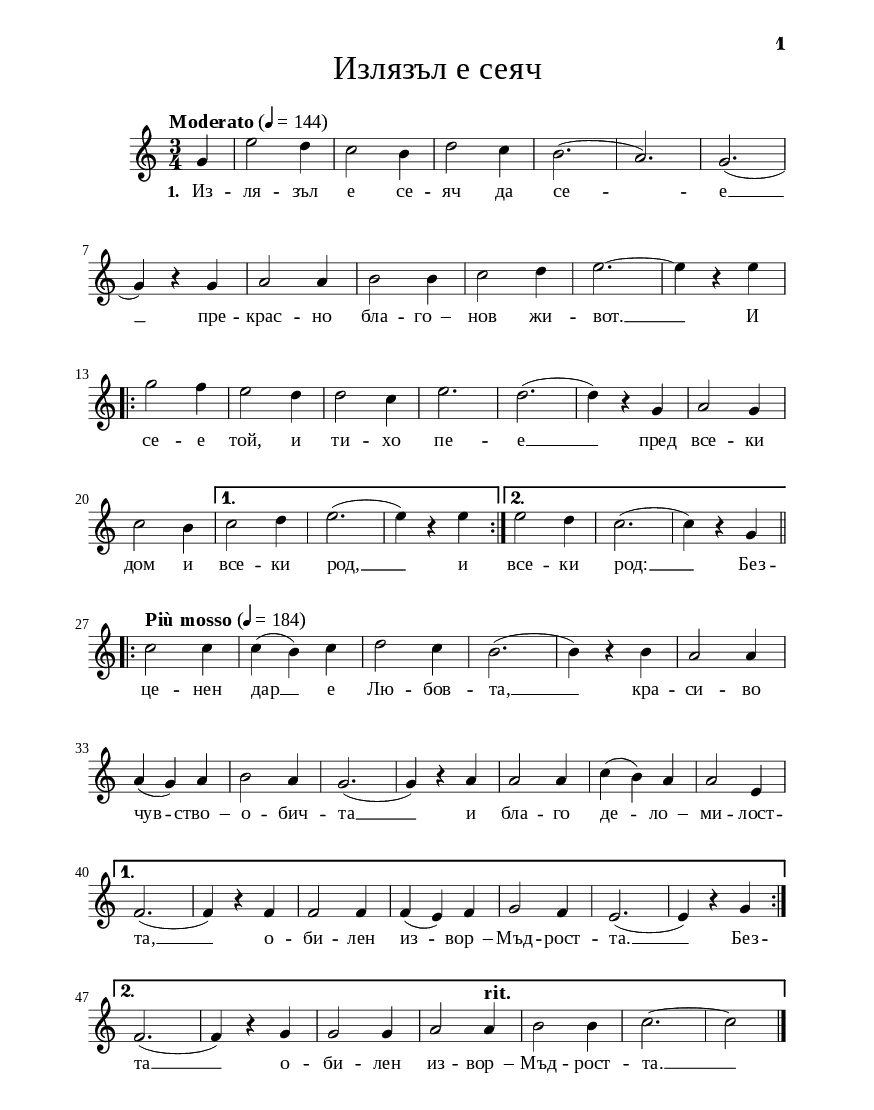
\version "2.24.4"

% include paper part and global functions
\include "include/globals.ily"

"rightBraces018a" = \markup {
  \column {
    % repeat braces
    \translate #'(0 . -8.1 )
    \right-brace #22

  }
  \column {
    % repeat numbers
    \translate #'(0 . -8.9 )
    2
  }
}

"rightBraces018b" = \markup {
  \column {
    % repeat braces
    \translate #'(0 . -4.4 )
    \right-brace #48

  }
  \column {
    % repeat numbers
    \translate #'(0 . -5.2 )
    2
  }
}

"rightBraces018c" = \markup {
  \column {
    % repeat braces
    \translate #'(0 . -9.7 )
    \right-brace #22

  }
  \column {
    % repeat numbers
    \translate #'(0 . -11.2 )
    2
  }
}

\bookpart {
  \label #'ref018
  \tocItem \markup "Излязъл е сеяч"
  \include "include/bookpart-paper.ily"
  \score {
    \include "include/score-layout.ily"

    \new Voice \absolute  {
      \clef treble
      \key c \major
      \time 3/4
      \tempoFunc "Moderato" 4 "144"

      \partial 4 g'4| e''2 d''4| c''2 b'4|d''2 c''4| b'2. (|a'2.) g'2. (| \break

      g'4 ) r4 g'4 | a'2 a'4 | b'2 b'4 | c''2 d''4 | e''2.~ e''4 r4 e'' | \break

      \repeat volta 2 {
        g''2 f''4 | e''2 d''4 | d''2 c''4 | e''2.| d''2. ( |d''4) r4 g'4| a'2 g'4| \break

        c''2 b'4 |
      }
      \alternative {
        {  c''2 d''4| e''2. (| e''4 ) r4  e''4| }
        { e''2 d''4 | c''2. (| c''4 )  r4 g'4  |  \break }
      }

      \repeat volta 2 {
        \tempoFunc "Più mosso" 4 "184"
        \bar ".|:-||" c''2 c''4 | c''4 ( b'4 ) c''4 | d''2 c''4 | b'2. (| b'4 ) r4 b'4 | a'2 a'4 | \break
        a'4 ( g'4 ) a'4 | b'2 a'4 | g'2. ( | g'4 ) r4 a'4 | a'2 a'4 | c''4 ( b'4) a'4 | a'2 e'4 |  \break
      }
      \alternative {
        {  f'2. (|  f'4 )  r4 f'4 | f'2 f'4 | f'4 ( e'4 ) f'4 | g'2 f'4 |e'2. (| e'4 ) r4 g'4   \break }
        {
          f'2. (|  f'4 ) r4 g'4 | g'2 g'4 | a'2
          % \override Score.RehearsalMark.outside-staff-priority = #99
          \override Score.MetronomeMark.outside-staff-priority = #99
          \tempo"rit."  % places rit. below alternative bracket
          a'4 | b'2 b'4 | c''2. ~ | c''2  \bar "|."
        }
      }
    }

    \addlyrics {
      \set stanza = "1. " Из -- ля -- зъл е се -- яч да се -- е __
      пре -- крас -- но бла -- "го  –" нов жи -- вот. __ И
      се -- е той, и ти -- хо пе -- е __ пред все -- ки
      дом и все -- ки род, __  и все -- ки род: __ Без --
      це -- нен дар __ е Лю -- бов -- та, __ кра --  си -- во
      чув -- "ство  –" о -- бич -- та __  и бла -- го де -- "ло  –" ми -- лост --
      та, __  о -- би -- лен из -- "вор  –" Мъд -- рост -- та. __ Без --
      та  __  о -- би -- лен из -- "вор  –" Мъд -- рост -- та. __
    }

    \header {
      title = \titleFunc #'ref_desc_2 "Излязъл е сеяч" "Izljazăl e sejač"
    }

    \midi{}

  } % score



  \markup \abs-fontsize #11 \override #`(baseline-skip . ,bgCoupletBaselineSkip) {
    
    \fill-line {
      \column {
        \line {
          \bold "2."
          \column {
            "И който чуе, в миг потръпва"
            "от тоя благ и мил напев;"
            "и просиява, и възкръсва,"
            "и благославя тоз посев."
          }  \"rightBraces018a"
        }

        \vspace #1.1
        \line{ \italic"    Припев:"}
        %\vspace #0.3
        \line {
          "   "
          \column {
            "Безценен дар е Любовта,"
            "красиво чувство – обичта"
            "и благо дело – милостта,"
            "обилен извор – Мъдростта."
          } \"rightBraces018b"
        }
        \vspace #1
        \line {
          \bold "3."
          \column {
            "Любов Вселената облива,"
            "от обич грее всяка твар;"
            "живот в живота се прелива,"
            "тук няма вече млад и стар."
          } \"rightBraces018a"
        }
        \vspace #1
        \line {
          \bold " "
          \column {
            \italic "  Припев ..."
          }
        }
      }
    }
  }

} % bookpart
